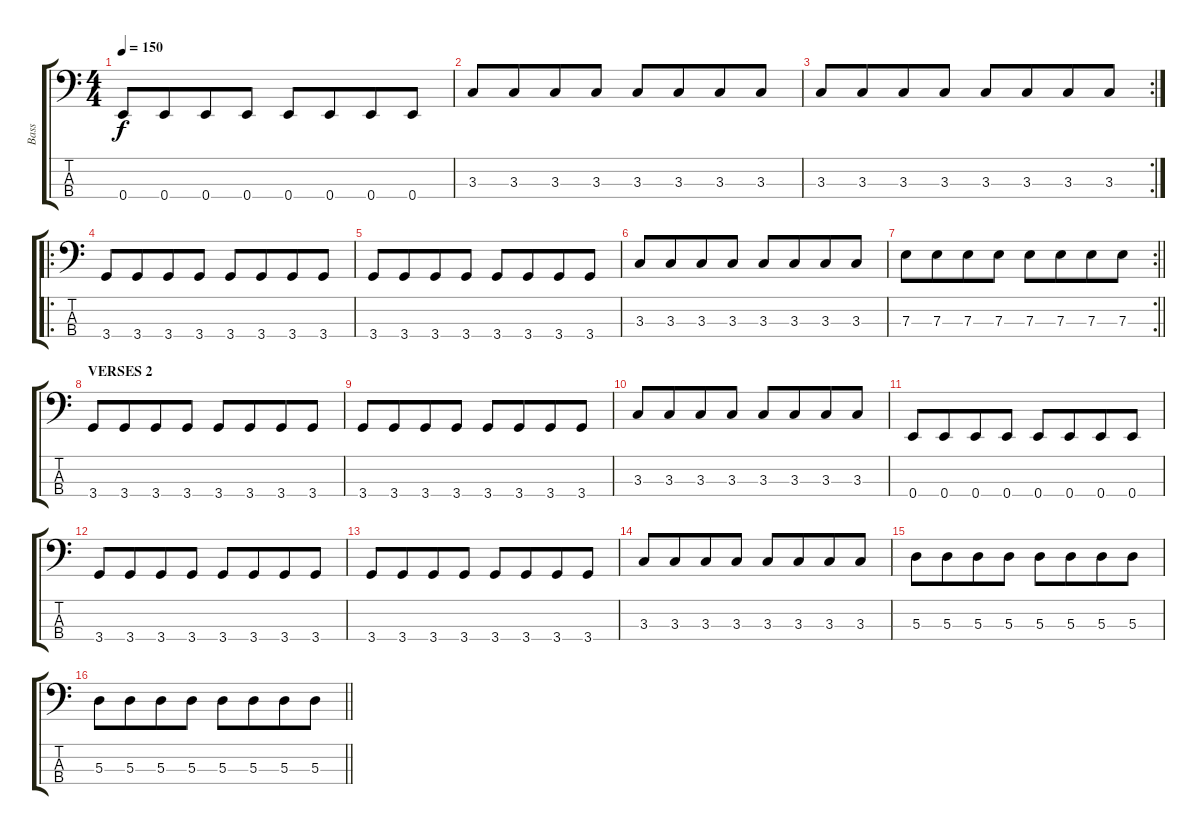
\track ("Bass" "Bass") {instrument electricbassfinger}
\staff {score tabs}
\tuning (G2 D2 A1 E1) {hide}
\ts (4 4)
\tempo 150
\clef f4
\ks c
0.4.8{dy f} 0.4.8{beam merge} 0.4.8 0.4.8 0.4.8 0.4.8{beam merge} 0.4.8 0.4.8 |
3.3.8 3.3.8{beam merge} 3.3.8 3.3.8 3.3.8 3.3.8{beam merge} 3.3.8 3.3.8 |
\rc 2
3.3.8 3.3.8{beam merge} 3.3.8 3.3.8 3.3.8 3.3.8{beam merge} 3.3.8 3.3.8 |
\ro
3.4.8 3.4.8{beam merge} 3.4.8 3.4.8 3.4.8 3.4.8{beam merge} 3.4.8 3.4.8 |
3.4.8 3.4.8{beam merge} 3.4.8 3.4.8 3.4.8 3.4.8{beam merge} 3.4.8 3.4.8 |
3.3.8 3.3.8{beam merge} 3.3.8 3.3.8 3.3.8 3.3.8{beam merge} 3.3.8 3.3.8 |
\rc 2
\barLineRight lightlight
7.3.8 7.3.8{beam merge} 7.3.8 7.3.8 7.3.8 7.3.8{beam merge} 7.3.8 7.3.8 |
\section ("" "VERSES 2")
3.4.8 3.4.8{beam merge} 3.4.8 3.4.8 3.4.8 3.4.8{beam merge} 3.4.8 3.4.8 |
3.4.8 3.4.8{beam merge} 3.4.8 3.4.8 3.4.8 3.4.8{beam merge} 3.4.8 3.4.8 |
3.3.8 3.3.8{beam merge} 3.3.8 3.3.8 3.3.8 3.3.8{beam merge} 3.3.8 3.3.8 |
0.4.8 0.4.8{beam merge} 0.4.8 0.4.8 0.4.8 0.4.8{beam merge} 0.4.8 0.4.8 |
3.4.8 3.4.8{beam merge} 3.4.8 3.4.8 3.4.8 3.4.8{beam merge} 3.4.8 3.4.8 |
3.4.8 3.4.8{beam merge} 3.4.8 3.4.8 3.4.8 3.4.8{beam merge} 3.4.8 3.4.8 |
3.3.8 3.3.8{beam merge} 3.3.8 3.3.8 3.3.8 3.3.8{beam merge} 3.3.8 3.3.8 |
5.3.8 5.3.8{beam merge} 5.3.8 5.3.8 5.3.8 5.3.8{beam merge} 5.3.8 5.3.8 |
\barLineRight lightlight
5.3.8 5.3.8{beam merge} 5.3.8 5.3.8 5.3.8 5.3.8{beam merge} 5.3.8 5.3.8
